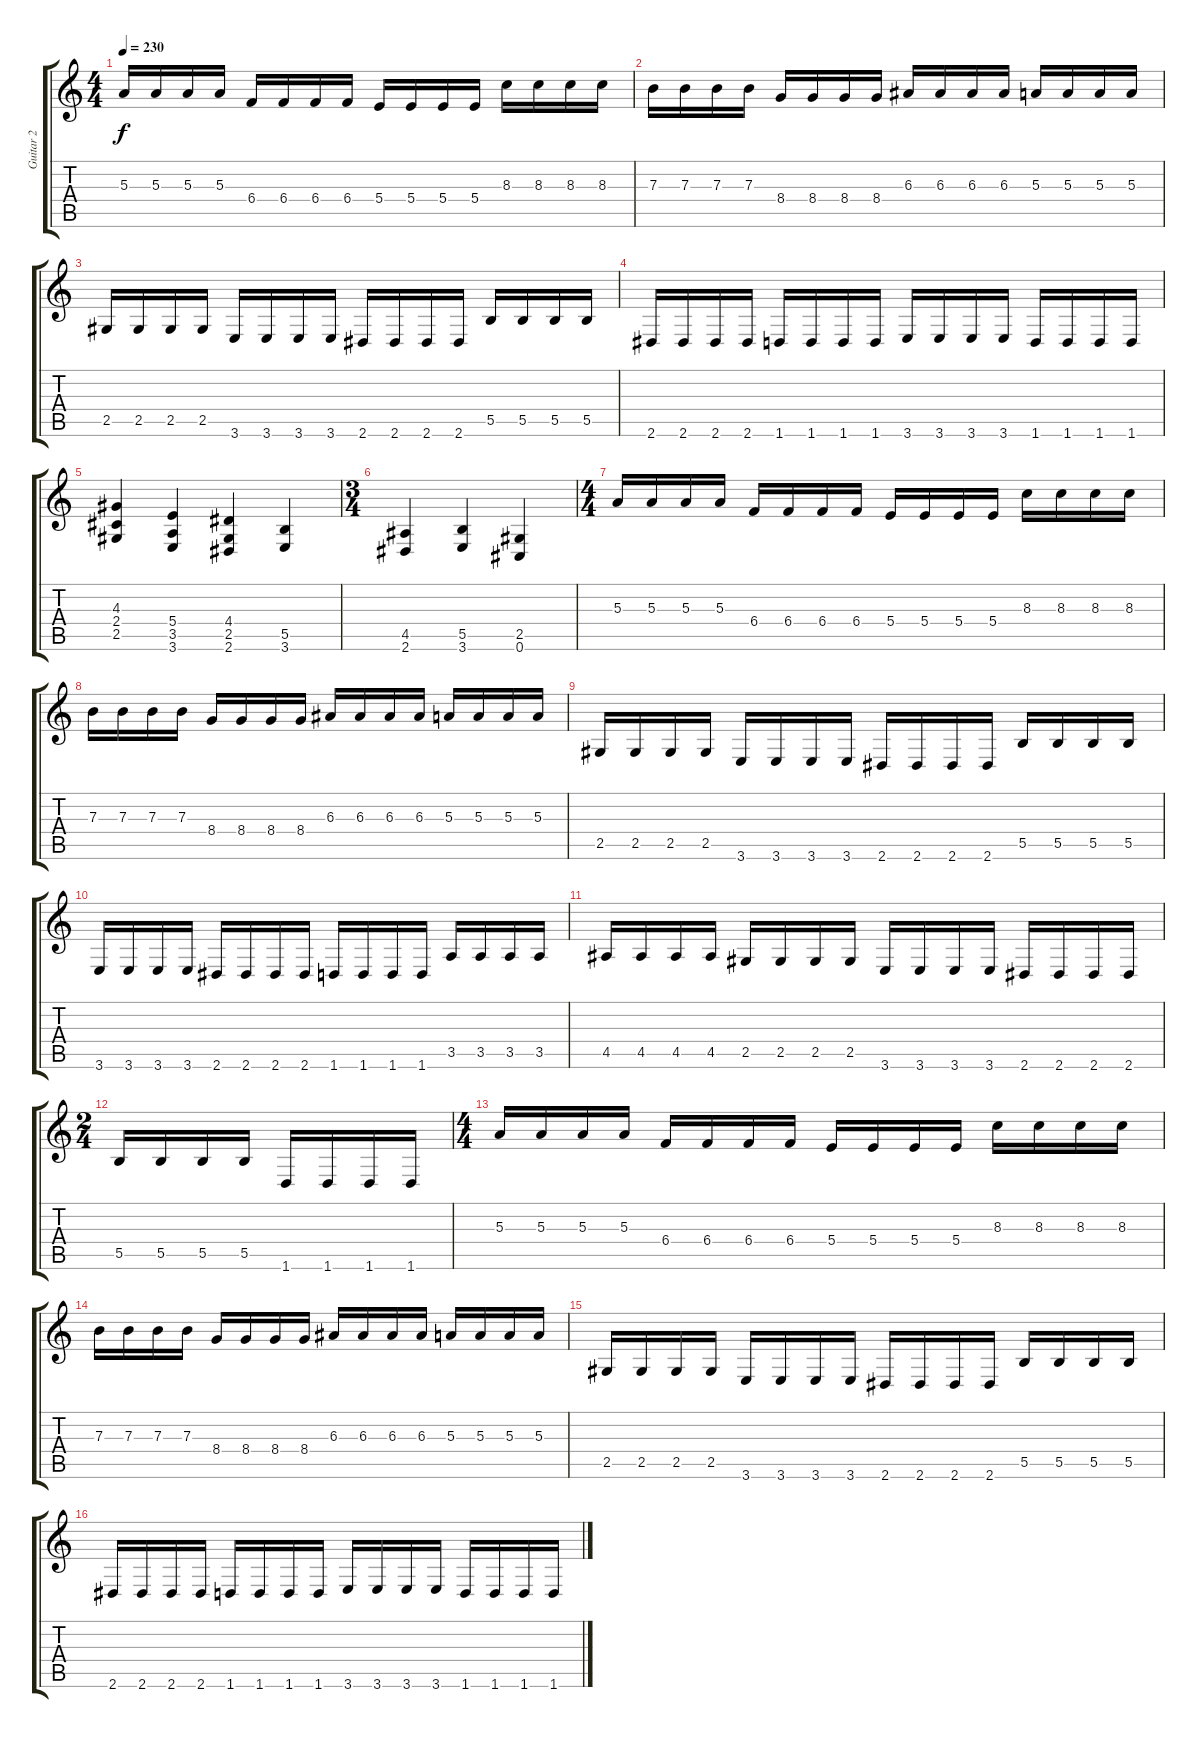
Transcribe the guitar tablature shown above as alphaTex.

\track ("Guitar 2" "Guitar 2") {instrument overdrivenguitar}
\staff {score tabs}
\tuning (Db4 Ab3 E3 B2 Gb2 Db2) {hide}
\ts (4 4)
\tempo 230
\clef g2
\ks c
5.3.16{dy f} 5.3.16 5.3.16 5.3.16 6.4.16 6.4.16 6.4.16 6.4.16 5.4.16 5.4.16 5.4.16 5.4.16 8.3.16 8.3.16 8.3.16 8.3.16 |
7.3.16 7.3.16 7.3.16 7.3.16 8.4.16 8.4.16 8.4.16 8.4.16 6.3.16 6.3.16 6.3.16 6.3.16 5.3.16 5.3.16 5.3.16 5.3.16 |
2.5.16 2.5.16 2.5.16 2.5.16 3.6.16 3.6.16 3.6.16 3.6.16 2.6.16 2.6.16 2.6.16 2.6.16 5.5.16 5.5.16 5.5.16 5.5.16 |
2.6.16 2.6.16 2.6.16 2.6.16 1.6.16 1.6.16 1.6.16 1.6.16 3.6.16 3.6.16 3.6.16 3.6.16 1.6.16 1.6.16 1.6.16 1.6.16 |
(4.3 2.4 2.5).4 (5.4 3.5 3.6).4 (4.4 2.5 2.6).4 (5.5 3.6).4 |
\ts (3 4)
(4.5 2.6).4 (5.5 3.6).4 (2.5 0.6).4 |
\ts (4 4)
5.3.16 5.3.16 5.3.16 5.3.16 6.4.16 6.4.16 6.4.16 6.4.16 5.4.16 5.4.16 5.4.16 5.4.16 8.3.16 8.3.16 8.3.16 8.3.16 |
7.3.16 7.3.16 7.3.16 7.3.16 8.4.16 8.4.16 8.4.16 8.4.16 6.3.16 6.3.16 6.3.16 6.3.16 5.3.16 5.3.16 5.3.16 5.3.16 |
2.5.16 2.5.16 2.5.16 2.5.16 3.6.16 3.6.16 3.6.16 3.6.16 2.6.16 2.6.16 2.6.16 2.6.16 5.5.16 5.5.16 5.5.16 5.5.16 |
3.6.16 3.6.16 3.6.16 3.6.16 2.6.16 2.6.16 2.6.16 2.6.16 1.6.16 1.6.16 1.6.16 1.6.16 3.5.16 3.5.16 3.5.16 3.5.16 |
4.5.16 4.5.16 4.5.16 4.5.16 2.5.16 2.5.16 2.5.16 2.5.16 3.6.16 3.6.16 3.6.16 3.6.16 2.6.16 2.6.16 2.6.16 2.6.16 |
\ts (2 4)
5.5.16 5.5.16 5.5.16 5.5.16 1.6.16 1.6.16 1.6.16 1.6.16 |
\ts (4 4)
5.3.16 5.3.16 5.3.16 5.3.16 6.4.16 6.4.16 6.4.16 6.4.16 5.4.16 5.4.16 5.4.16 5.4.16 8.3.16 8.3.16 8.3.16 8.3.16 |
7.3.16 7.3.16 7.3.16 7.3.16 8.4.16 8.4.16 8.4.16 8.4.16 6.3.16 6.3.16 6.3.16 6.3.16 5.3.16 5.3.16 5.3.16 5.3.16 |
2.5.16 2.5.16 2.5.16 2.5.16 3.6.16 3.6.16 3.6.16 3.6.16 2.6.16 2.6.16 2.6.16 2.6.16 5.5.16 5.5.16 5.5.16 5.5.16 |
2.6.16 2.6.16 2.6.16 2.6.16 1.6.16 1.6.16 1.6.16 1.6.16 3.6.16 3.6.16 3.6.16 3.6.16 1.6.16 1.6.16 1.6.16 1.6.16
